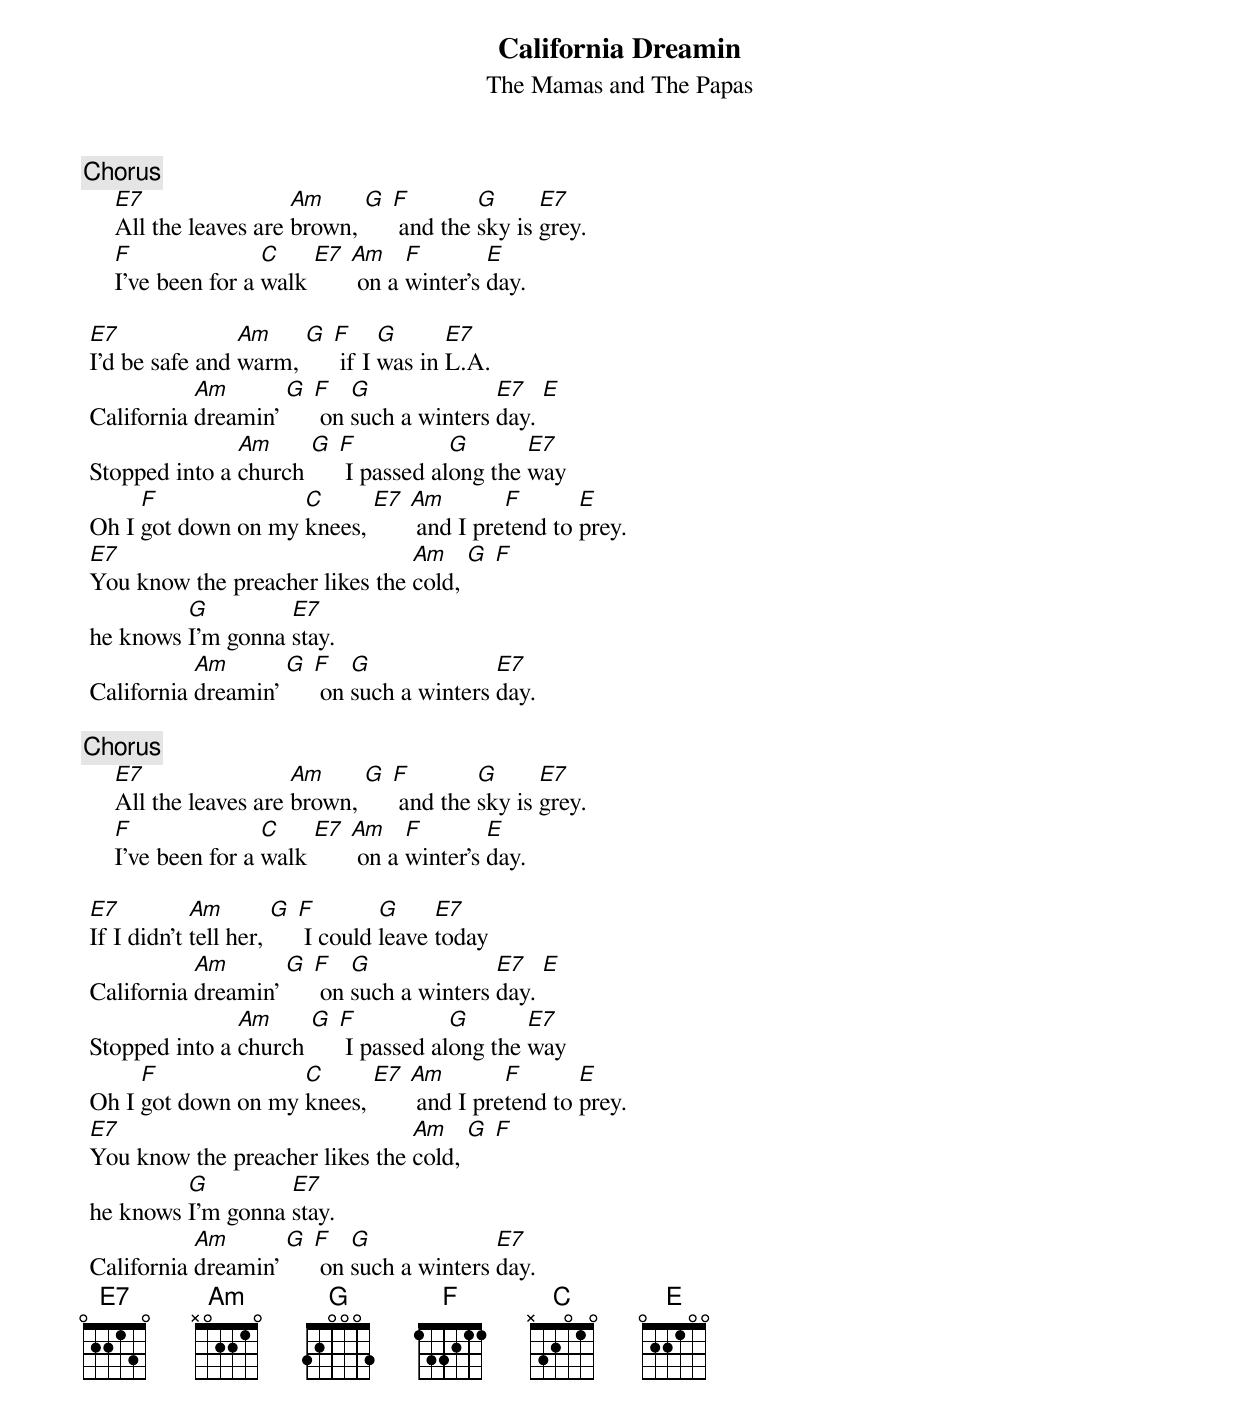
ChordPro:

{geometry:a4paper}
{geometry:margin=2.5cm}
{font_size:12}

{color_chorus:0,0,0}

{title: California Dreamin}
{subtitle: The Mamas and The Papas}

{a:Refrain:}
{chorus}
     [E7]All the leaves are [Am]brown, [G] [F] and the [G]sky is [E7]grey.
     [F]I've been for a [C]walk [E7] [Am] on a [F]winter's [E]day.
{/chorus}

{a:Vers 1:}
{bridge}
	[E7]I'd be safe and [Am]warm, [G] [F] if I [G]was in [E7]L.A.
	California [Am]dreamin' [G] [F] on [G]such a winters [E7]day. [E]
	Stopped into a [Am]church [G] [F] I passed al[G]ong the [E7]way
	Oh I [F]got down on my [C]knees, [E7] [Am] and I pre[F]tend to [E]prey.
	[E7]You know the preacher likes the [Am]cold, [G] [F]
	he knows [G]I'm gonna [E7]stay.
	California [Am]dreamin' [G] [F] on [G]such a winters [E7]day.
{/bridge}

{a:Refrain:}
{chorus}
     [E7]All the leaves are [Am]brown, [G] [F] and the [G]sky is [E7]grey.
     [F]I've been for a [C]walk [E7] [Am] on a [F]winter's [E]day.
{/chorus}

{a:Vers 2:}
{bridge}
	[E7]If I didn't [Am]tell her, [G] [F] I could [G]leave [E7]today
	California [Am]dreamin' [G] [F] on [G]such a winters [E7]day. [E]
	Stopped into a [Am]church [G] [F] I passed al[G]ong the [E7]way
	Oh I [F]got down on my [C]knees, [E7] [Am] and I pre[F]tend to [E]prey.
	[E7]You know the preacher likes the [Am]cold, [G] [F]
	he knows [G]I'm gonna [E7]stay.
	California [Am]dreamin' [G] [F] on [G]such a winters [E7]day.
{/bridge}
